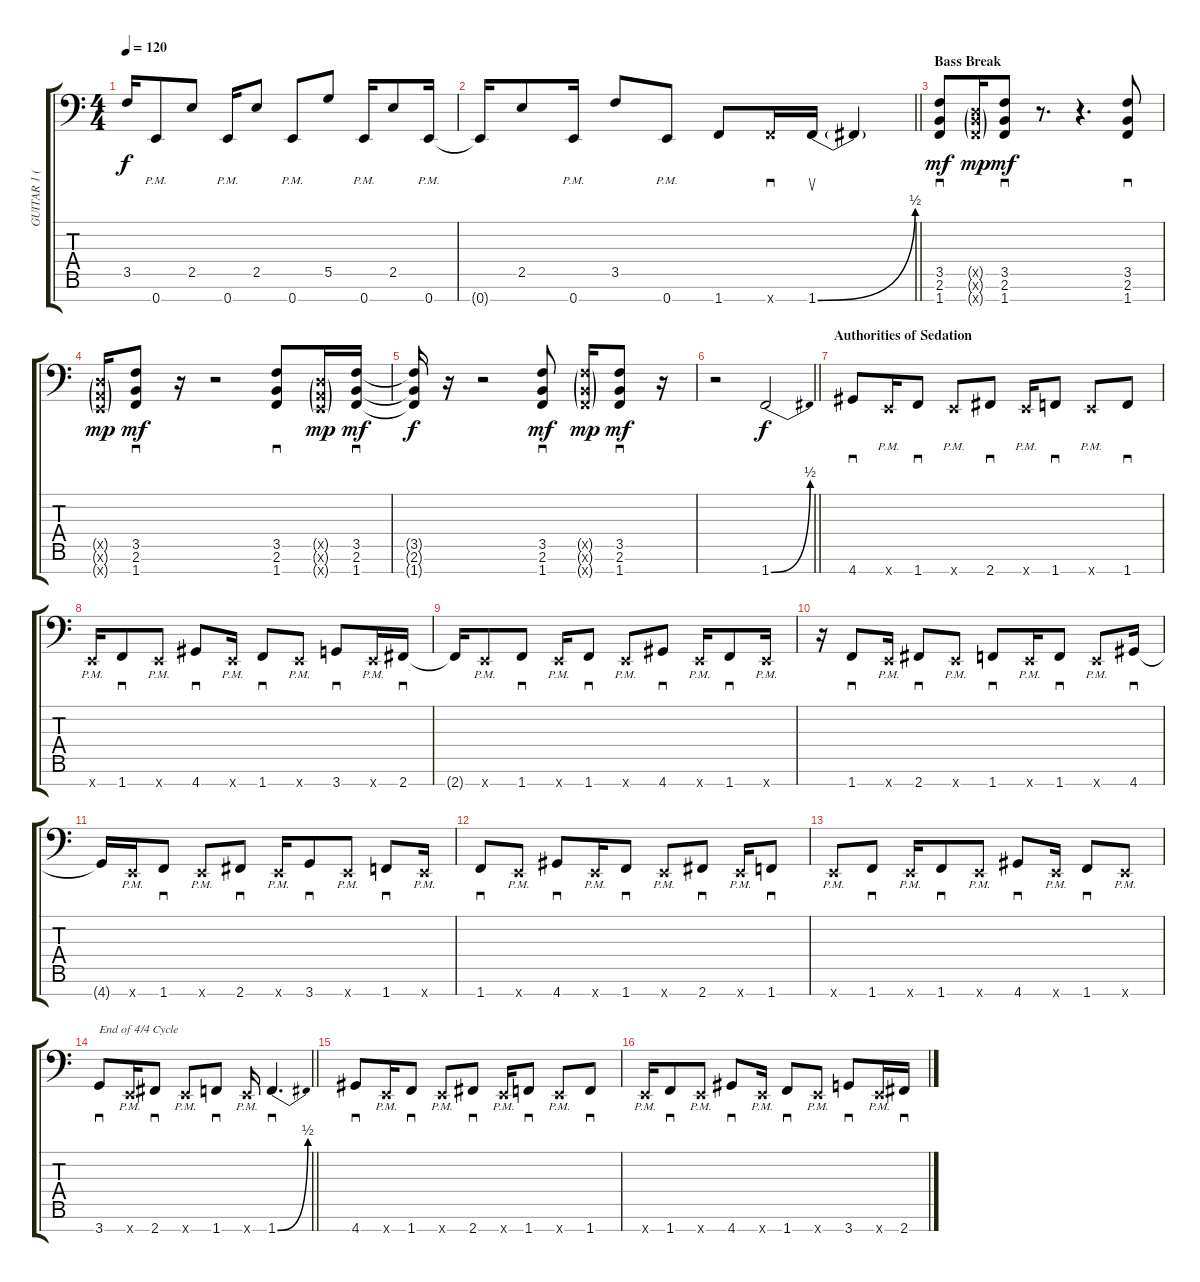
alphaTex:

\track ("GUITAR 1 (Fredrik Thordendal)" "GUITAR 1 (") {instrument overdrivenguitar}
\staff {score tabs}
\tuning (A3 E3 C3 G2 D2 A1 E1) {hide}
\ts (4 4)
\tempo 120
\clef f4
\ks c
3.5{t}.16{dy f} 0.7{pm}.8 2.5.8 0.7{pm}.16 2.5.8 0.7{pm}.8 5.5.8 0.7{pm}.16 2.5.8 0.7{pm}.16 |
\barLineRight lightlight
0.7{t}.16 2.5.8 0.7{pm}.16 3.5.8 0.7{pm}.8 1.7.8 1.7{x}.16{sd} 1.7{be (bend 0 0 60 2)}.16{su} 1.7{t}.4 |
\section ("" "Bass Break")
(3.5 2.6 1.7).8{sd dy mf} (0.5{g x} 2.6{g x} 1.7{g x}).16{dy mp} (3.5 2.6 1.7).8{sd dy mf} r.8{d} r.4{d} (3.5 2.6 1.7).8{sd} |
(0.5{g x} 0.6{g x} 0.7{g x}).16{dy mp} (3.5 2.6 1.7).8{sd dy mf} r.16 r.2 (3.5 2.6 1.7).8{sd} (0.5{g x} 0.6{g x} 0.7{g x}).16{dy mp} (3.5 2.6 1.7).16{sd dy mf} |
(3.5{t} 2.6{t} 1.7{t}).16{dy f} r.16 r.2 (3.5 2.6 1.7).8{sd dy mf} (3.5{g x} 2.6{g x} 1.7{g x}).16{dy mp} (3.5 2.6 1.7).8{sd dy mf} r.16 |
\barLineRight lightlight
r.2 1.7{be (bend 0 0 60 2)}.2{dy f} |
\section ("" "Authorities of Sedation")
4.7.8{sd} 0.7{pm x}.16 1.7.8{sd} 0.7{pm x}.8 2.7.8{sd} 0.7{pm x}.16 1.7.8{sd} 0.7{pm x}.8 1.7.8{sd} |
0.7{pm x}.16 1.7.8{sd} 0.7{pm x}.8 4.7.8{sd} 0.7{pm x}.16 1.7.8{sd} 0.7{pm x}.8 3.7.8{sd} 0.7{pm x}.16 2.7.16{sd} |
2.7{t}.16 0.7{pm x}.8 1.7.8{sd} 0.7{pm x}.16 1.7.8{sd} 0.7{pm x}.8 4.7.8{sd} 0.7{pm x}.16 1.7.8{sd} 0.7{pm x}.16 |
r.16 1.7.8{sd} 0.7{pm x}.16 2.7.8{sd} 0.7{pm x}.8 1.7.8{sd} 0.7{pm x}.16 1.7.8{sd} 0.7{pm x}.8 4.7.16{sd} |
4.7{t}.16 0.7{pm x}.16 1.7.8{sd} 0.7{pm x}.8 2.7.8{sd} 0.7{pm x}.16 3.7.8{sd} 0.7{pm x}.8 1.7.8{sd} 0.7{pm x}.16 |
1.7.8{sd} 0.7{pm x}.8 4.7.8{sd} 0.7{pm x}.16 1.7.8{sd} 0.7{pm x}.8 2.7.8{sd} 0.7{pm x}.16 1.7.8{sd} |
0.7{pm x}.8 1.7.8{sd} 0.7{pm x}.16 1.7.8{sd} 0.7{pm x}.8 4.7.8{sd} 0.7{pm x}.16 1.7.8{sd} 0.7{pm x}.8 |
\barLineRight lightlight
3.7.8{sd txt "End of 4/4 Cycle"} 0.7{pm x}.16 2.7.8{sd} 0.7{pm x}.8 1.7.8{sd} 0.7{pm x}.16 1.7{be (bend 0 0 60 2)}.4{d sd} |
4.7.8{sd} 0.7{pm x}.16 1.7.8{sd} 0.7{pm x}.8 2.7.8{sd} 0.7{pm x}.16 1.7.8{sd} 0.7{pm x}.8 1.7.8{sd} |
0.7{pm x}.16 1.7.8{sd} 0.7{pm x}.8 4.7.8{sd} 0.7{pm x}.16 1.7.8{sd} 0.7{pm x}.8 3.7.8{sd} 0.7{pm x}.16 2.7.16{sd}
